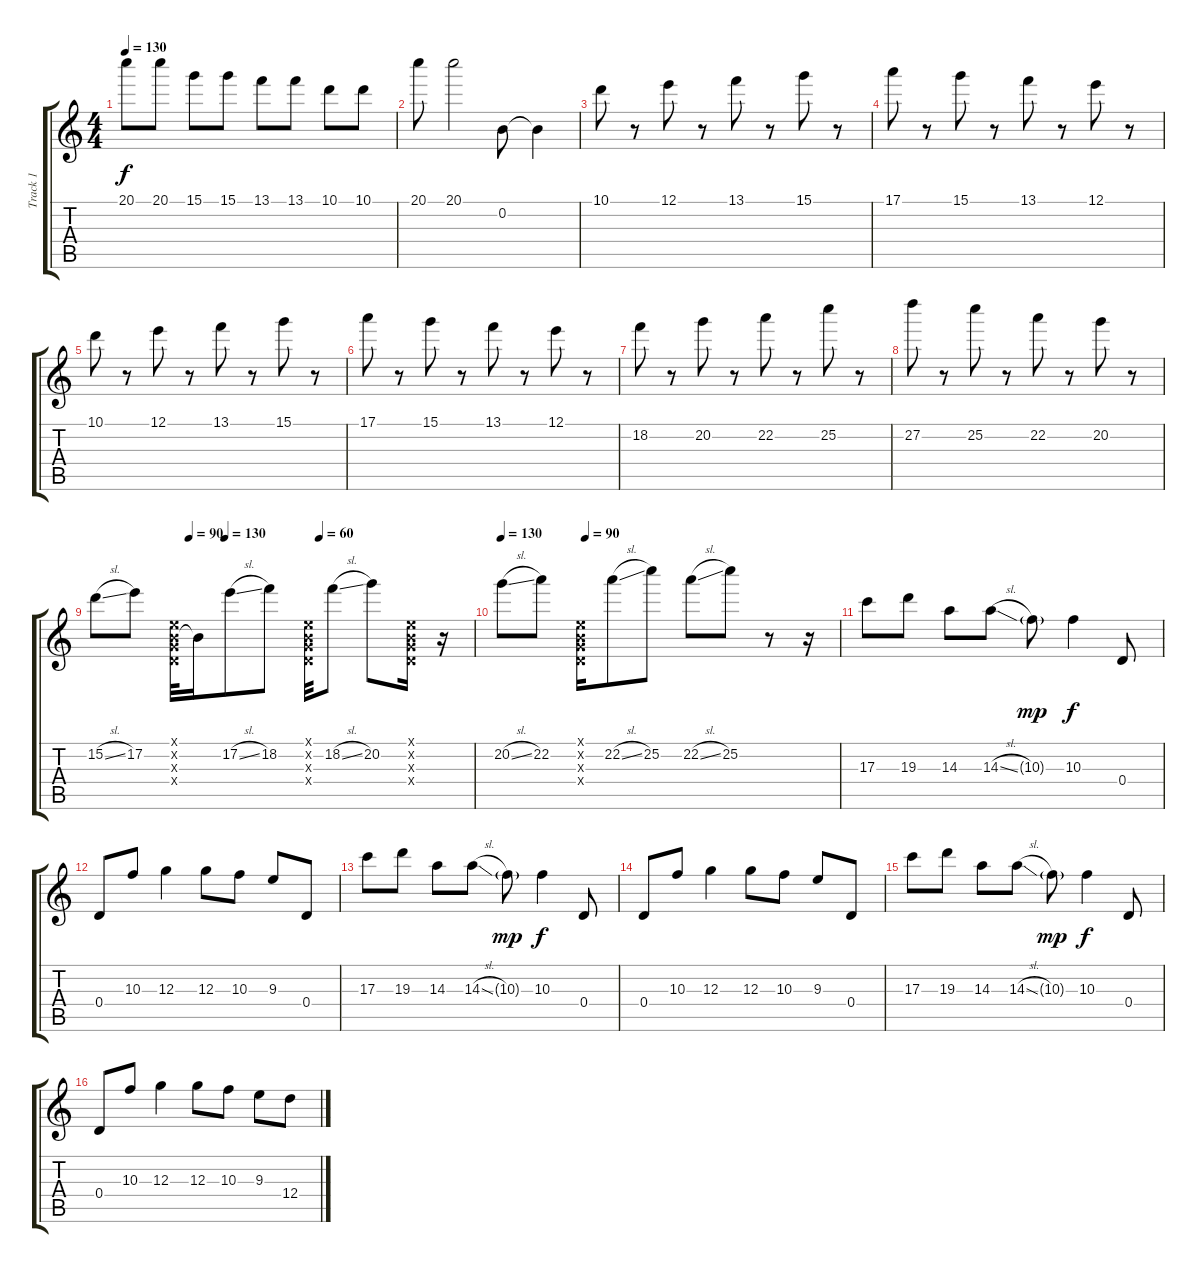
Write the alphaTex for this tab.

\track ("Track 1" "Track 1") {instrument distortionguitar}
\staff {score tabs}
\tuning (E4 B3 G3 D3 A2 E2) {hide}
\ts (4 4)
\tempo 130
\clef g2
\ks c
20.1.8{dy f} 20.1.8 15.1.8 15.1.8 13.1.8 13.1.8 10.1.8 10.1.8 |
20.1.8 20.1.2 0.2.8 0.2{t}.4 |
10.1.8 r.8 12.1.8 r.8 13.1.8 r.8 15.1.8 r.8 |
17.1.8 r.8 15.1.8 r.8 13.1.8 r.8 12.1.8 r.8 |
10.1.8 r.8 12.1.8 r.8 13.1.8 r.8 15.1.8 r.8 |
17.1.8 r.8 15.1.8 r.8 13.1.8 r.8 12.1.8 r.8 |
18.2.8 r.8 20.2.8 r.8 22.2.8 r.8 25.2.8 r.8 |
27.2.8 r.8 25.2.8 r.8 22.2.8 r.8 20.2.8 r.8 |
\tempo (90 0.25)
\tempo (130 0.34375)
\tempo (60 0.59375)
15.2{sl}.8 17.2.8 (0.1{x} 0.2{x} 0.3{x} 0.4{x}).32 0.2{t}.16 17.2{sl}.8 18.2.8 (0.1{x} 0.2{x} 0.3{x} 0.4{x}).32 18.2{sl}.8 20.2.8 (0.1{x} 0.2{x} 0.3{x} 0.4{x}).16 r.16 |
\tempo 130
\tempo (90 0.25)
20.2{sl}.8 22.2.8 (0.1{x} 0.2{x} 0.3{x} 0.4{x}).16 22.2{sl}.8 25.2.8 22.2{sl}.8 25.2.8 r.8 r.16 |
17.3.8 19.3.8 14.3.8 14.3{sl}.8 10.3{g}.8{dy mp} 10.3.4{dy f} 0.4.8 |
0.4.8 10.3.8 12.3.4 12.3.8 10.3.8 9.3.8 0.4.8 |
17.3.8 19.3.8 14.3.8 14.3{sl}.8 10.3{g}.8{dy mp} 10.3.4{dy f} 0.4.8 |
0.4.8 10.3.8 12.3.4 12.3.8 10.3.8 9.3.8 0.4.8 |
17.3.8 19.3.8 14.3.8 14.3{sl}.8 10.3{g}.8{dy mp} 10.3.4{dy f} 0.4.8 |
0.4.8 10.3.8 12.3.4 12.3.8 10.3.8 9.3.8 12.4.8
